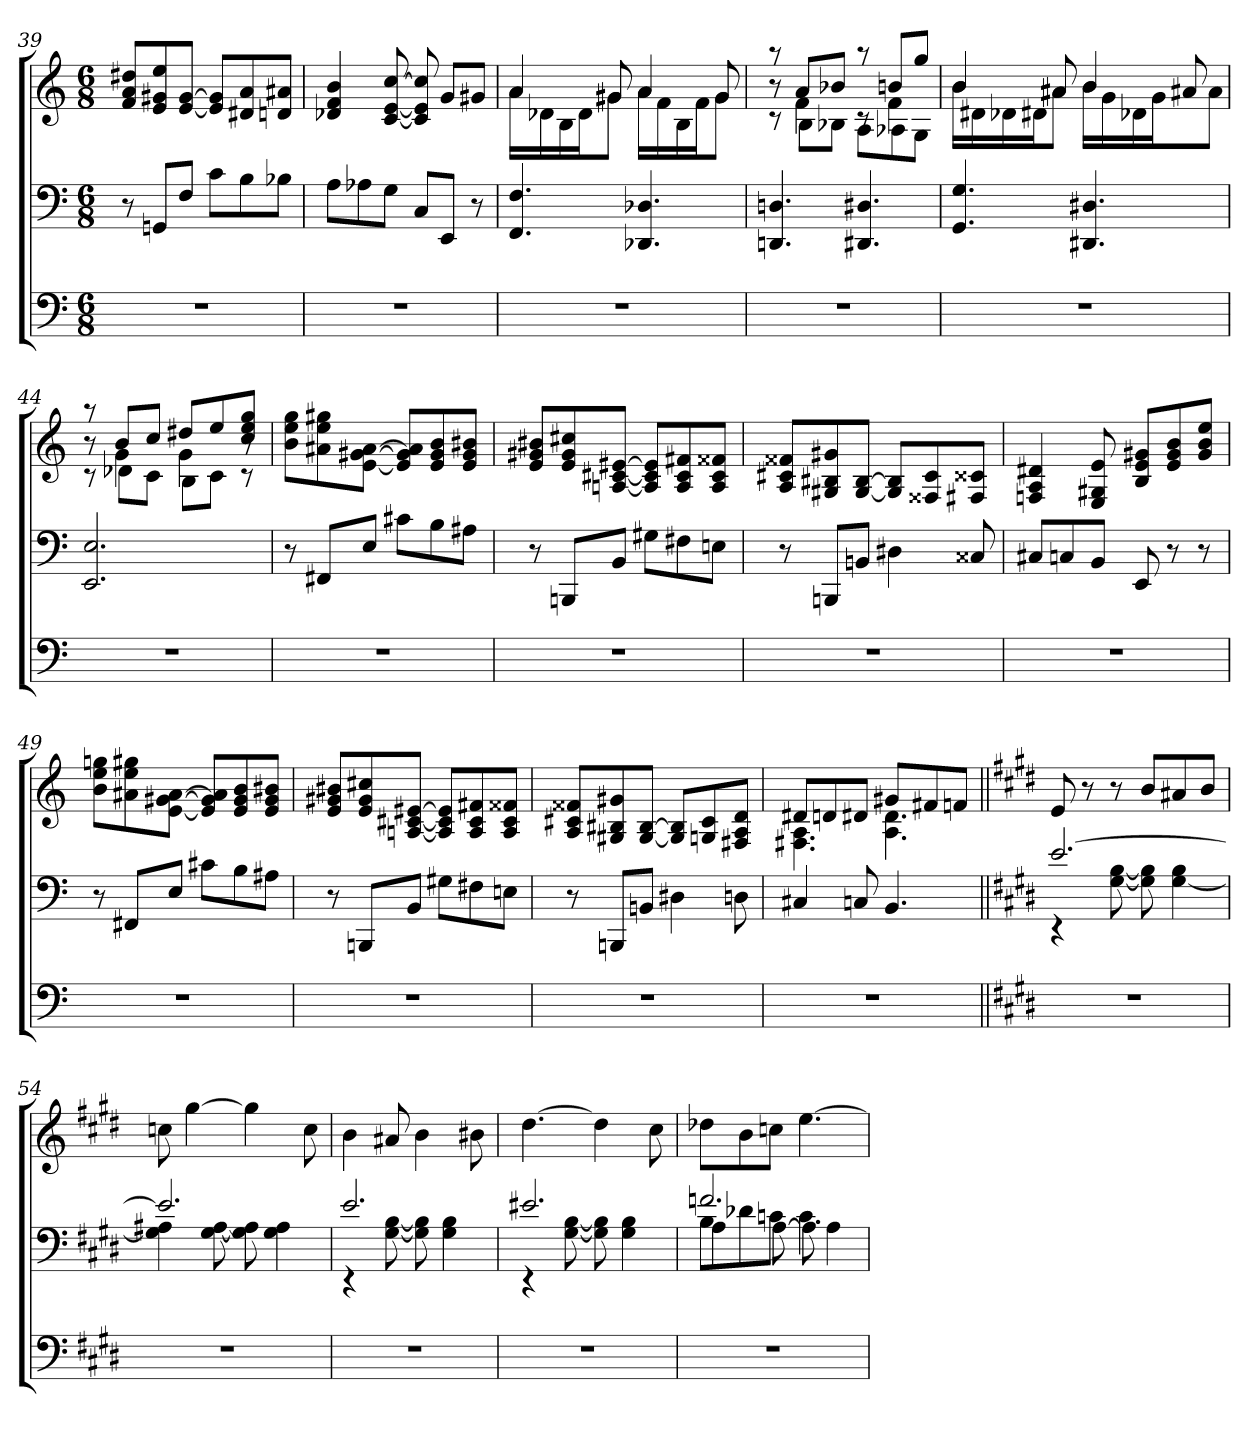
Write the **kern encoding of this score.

**kern	**kern	**kern
*part3	*part2	*part1
*staff3	*staff2	*staff1
*clefF4	*clefF4	*clefG2
*k[]	*k[]	*k[]
*C:	*C:	*C:
*M6/8	*M6/8	*M6/8
=39	=39	=39
2.r	8r	8f 8a 8dd#XL
.	8GGnL	8e 8g#X 8ee
.	8FJ	[8e [8g#J
.	8cL	8e] 8g#]L
.	8B	8d#X 8a
.	8B-XJ	8dn 8a#XJ
=40	=40	=40
2.r	8AL	4d-X 4f 4b
.	8A-X	.
.	8GJ	[8c [8e [8cc
.	8CL	8c] 8e] 8cc]
.	8EEJ	8gL
.	8r	8g#XJ
=41	=41	=41
*	*	*^
2.r	4.FF 4.F	4a	16aLL
.	.	.	16d-X
.	.	.	16B
.	.	.	16d-J
.	.	8g#X	8g#XJ
.	4.DD-X 4.D-X	4a	16aLL
.	.	.	16f
.	.	.	16B
.	.	.	16fJ
.	.	8g#	8g#J
=42	=42	=42	=42
*	*	*	*^
2.r	4.DDn 4.Dn	8raa	8rc	8r
.	.	8aL	4f	8B\L
.	.	8b-XJ	.	8B-X\J
.	4.DD#X 4.D#X	8raa	8rc	8A\L
.	.	8bnL	4f	8A-X\
.	.	8ggJ	.	8G\J
*	*	*	*v	*v
=43	=43	=43	=43
2.r	4.GG 4.G	4b	16bLL
.	.	.	16d#X
.	.	.	16d-X
.	.	.	16d#XJ
.	.	8a#X	8a#XJ
.	4.DD#X 4.D#X	4b	16bLL
.	.	.	16g
.	.	.	16d-X
.	.	.	16gJ
.	.	8a#X	8a#J
=44	=44	=44	=44
*	*	*	*^
2.r	2.EE 2.E	8raa	8rc	8r
.	.	8bL	4g	8d-X\L
.	.	8ccJ	.	8c\J
.	.	8dd#XL	4g	8B\L
.	.	8ee	.	8c\J
.	.	8cc 8ee 8ggJ	8rc	8r
*	*	*v	*v	*v
=45	=45	=45
2.r	8r	8b 8ee 8ggL
.	8FF#XL	8a#X 8ee 8gg#X
.	8EJ	[8e [8g#X [8a#J
.	8c#XL	8e] 8g#] 8a#]L
.	8B	8e 8g# 8b
.	8A#XJ	8e 8g# 8b#XJ
=46	=46	=46
2.r	8r	8e 8g#X 8b#XL
.	8BBBnL	8e 8g# 8cc#X
.	8BBJ	[8An [8c#X [8e#XJ
.	8G#XL	8A] 8c#] 8e#]L
.	8F#X	8A 8c# 8f#X
.	8EnJ	8A 8c# 8f##XJ
=47	=47	=47
2.r	8r	8A 8c#X 8f##XL
.	8BBBnL	8G#X 8B#X 8g#X
.	8BBnJ	[8G# [8B#J
.	4D#X	8G#] 8B#]L
.	.	8F##X 8c#
.	8C##X	8F#X 8c##XJ
=48	=48	=48
2.r	8C#XL	4Fn 4A 4d#X
.	8Cn	.
.	8BBJ	8E 8G#X 8e
.	8EE	8B 8e 8g#XL
.	8r	8e 8g# 8b
.	8r	8g# 8b 8eeJ
=49	=49	=49
2.r	8r	8b 8ee 8ggnL
.	8FF#XL	8a#X 8ee 8gg#X
.	8EJ	[8e [8g#X [8a#J
.	8c#XL	8e] 8g#] 8a#]L
.	8B	8e 8g# 8b
.	8A#XJ	8e 8g# 8b#XJ
=50	=50	=50
2.r	8r	8e 8g#X 8b#XL
.	8BBBnL	8e 8g# 8cc#X
.	8BBJ	[8An [8c#X [8e#XJ
.	8G#XL	8A] 8c#] 8e#]L
.	8F#X	8A 8c# 8f#X
.	8EnJ	8A 8c# 8f##XJ
=51	=51	=51
2.r	8r	8A 8c#X 8f##XL
.	8BBBnL	8G#X 8B#X 8g#X
.	8BBnJ	[8G# [8B#J
.	4D#X	8G#] 8B#]L
.	.	8Gn 8c#
.	8Dn	8F#X 8A 8dJ
=52	=52	=52
*	*	*^
2.r	4C#X	8d#XL	4.F#X 4.A
.	.	8dn	.
.	8Cn	8d#XJ	.
.	4.BB	8g#XL	4.A 4.d#
.	.	8f#X	.
.	.	8fnJ	.
*	*	*v	*v
=53||	=53||	=53||
*k[f#c#g#d#]	*k[f#c#g#d#]	*k[f#c#g#d#]
*	*^	*
2.r	[2.e	4rEE	8e
.	.	.	8r
.	.	[8G# [8B	8r
.	.	8G#] 8B]	8bL
.	.	[4G# 4B	8a#X
.	.	.	8bJ
=54	=54	=54	=54
2.r	2.e]	4G#] 4A#X	8ccn
.	.	.	[4gg#
.	.	[8G# [8A#	.
.	.	8G#] 8A#]	4gg#]
.	.	4G# 4A#	.
.	.	.	8cc
=55	=55	=55	=55
2.r	2.e	4rEE	4b
.	.	[8G# [8B	8a#X
.	.	8G#] 8B]	4b
.	.	4G# 4B	.
.	.	.	8b#X
=56	=56	=56	=56
2.r	2.e#X	4rEE	[4.dd#
.	.	[8G# [8B	.
.	.	8G#] 8B]	4dd#]
.	.	4G# 4B	.
.	.	.	8cc#
=57	=57	=57	=57
*	*	*^	*
2.r	2.fn	8BL	4A\	8dd-XL
.	.	8d-X	.	8b
.	.	8cnJ	[8A\	8ccnJ
.	.	4.c	8A\]	[4.ee
.	.	.	4A\	.
*	*v	*v	*v	*
=	=	=
*-	*-	*-
